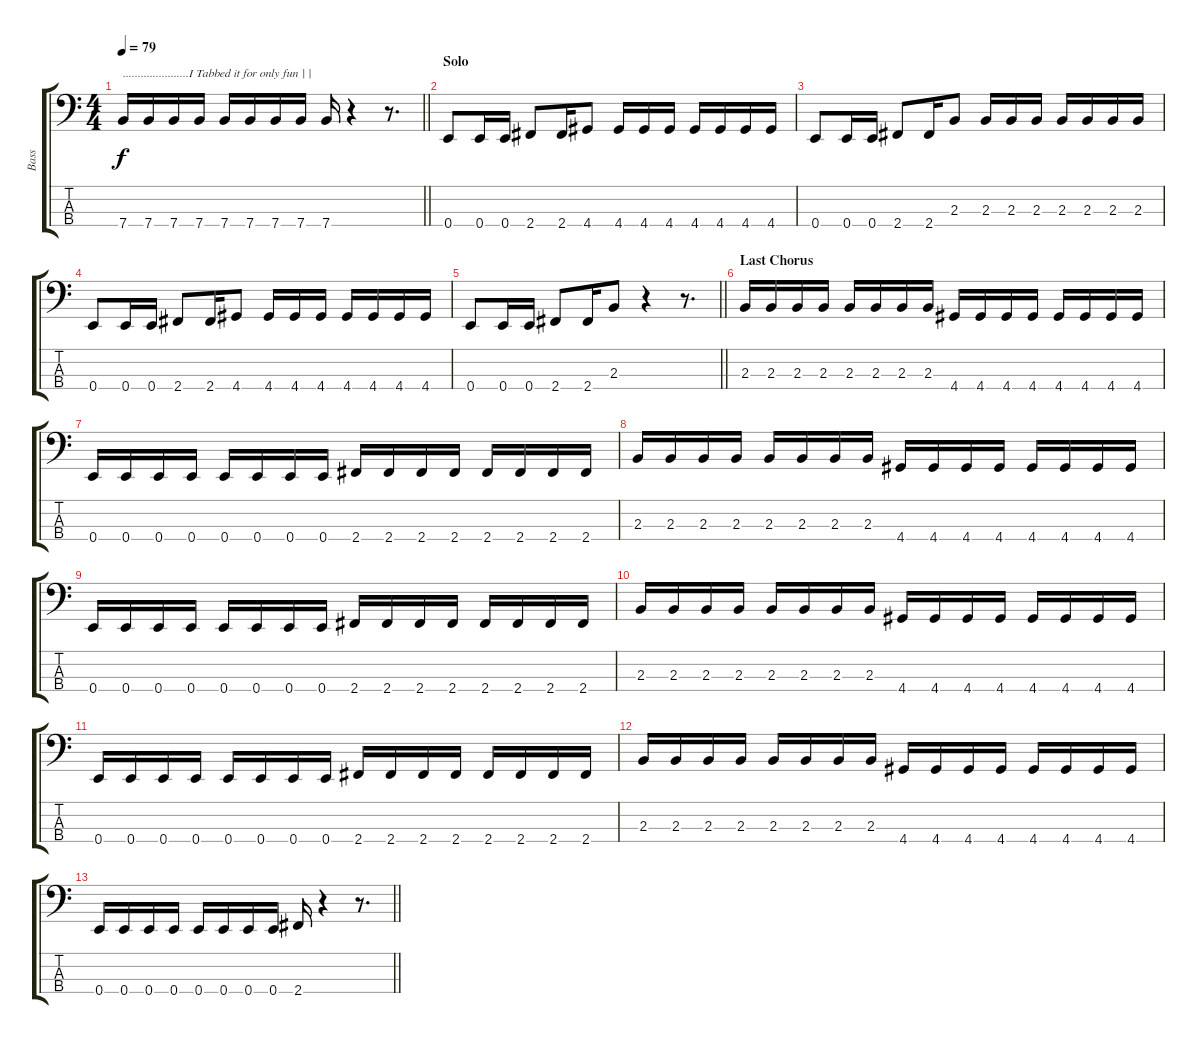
\track ("Bass" "Bass") {instrument electricbassfinger}
\staff {score tabs}
\tuning (G2 D2 A1 E1) {hide}
\ts (4 4)
\tempo 79
\clef f4
\barLineRight lightlight
\ks c
7.4.16{txt "......................I Tabbed it for only fun | |" dy f} 7.4.16 7.4.16 7.4.16 7.4.16 7.4.16 7.4.16 7.4.16 7.4.16 r.4 r.8{d} |
\section ("" "Solo")
0.4.8 0.4.16 0.4.16 2.4.8 2.4.16 4.4.8 4.4.16 4.4.16 4.4.16 4.4.16 4.4.16 4.4.16 4.4.16 |
0.4.8 0.4.16 0.4.16 2.4.8 2.4.16 2.3.8 2.3.16 2.3.16 2.3.16 2.3.16 2.3.16 2.3.16 2.3.16 |
0.4.8 0.4.16 0.4.16 2.4.8 2.4.16 4.4.8 4.4.16 4.4.16 4.4.16 4.4.16 4.4.16 4.4.16 4.4.16 |
\barLineRight lightlight
0.4.8 0.4.16 0.4.16 2.4.8 2.4.16 2.3.8 r.4 r.8{d} |
\section ("" "Last Chorus")
2.3.16 2.3.16 2.3.16 2.3.16 2.3.16 2.3.16 2.3.16 2.3.16 4.4.16 4.4.16 4.4.16 4.4.16 4.4.16 4.4.16 4.4.16 4.4.16 |
0.4.16 0.4.16 0.4.16 0.4.16 0.4.16 0.4.16 0.4.16 0.4.16 2.4.16 2.4.16 2.4.16 2.4.16 2.4.16 2.4.16 2.4.16 2.4.16 |
2.3.16 2.3.16 2.3.16 2.3.16 2.3.16 2.3.16 2.3.16 2.3.16 4.4.16 4.4.16 4.4.16 4.4.16 4.4.16 4.4.16 4.4.16 4.4.16 |
0.4.16 0.4.16 0.4.16 0.4.16 0.4.16 0.4.16 0.4.16 0.4.16 2.4.16 2.4.16 2.4.16 2.4.16 2.4.16 2.4.16 2.4.16 2.4.16 |
2.3.16 2.3.16 2.3.16 2.3.16 2.3.16 2.3.16 2.3.16 2.3.16 4.4.16 4.4.16 4.4.16 4.4.16 4.4.16 4.4.16 4.4.16 4.4.16 |
0.4.16 0.4.16 0.4.16 0.4.16 0.4.16 0.4.16 0.4.16 0.4.16 2.4.16 2.4.16 2.4.16 2.4.16 2.4.16 2.4.16 2.4.16 2.4.16 |
2.3.16 2.3.16 2.3.16 2.3.16 2.3.16 2.3.16 2.3.16 2.3.16 4.4.16 4.4.16 4.4.16 4.4.16 4.4.16 4.4.16 4.4.16 4.4.16 |
\barLineRight lightlight
0.4.16 0.4.16 0.4.16 0.4.16 0.4.16 0.4.16 0.4.16 0.4.16 2.4.16 r.4 r.8{d}
